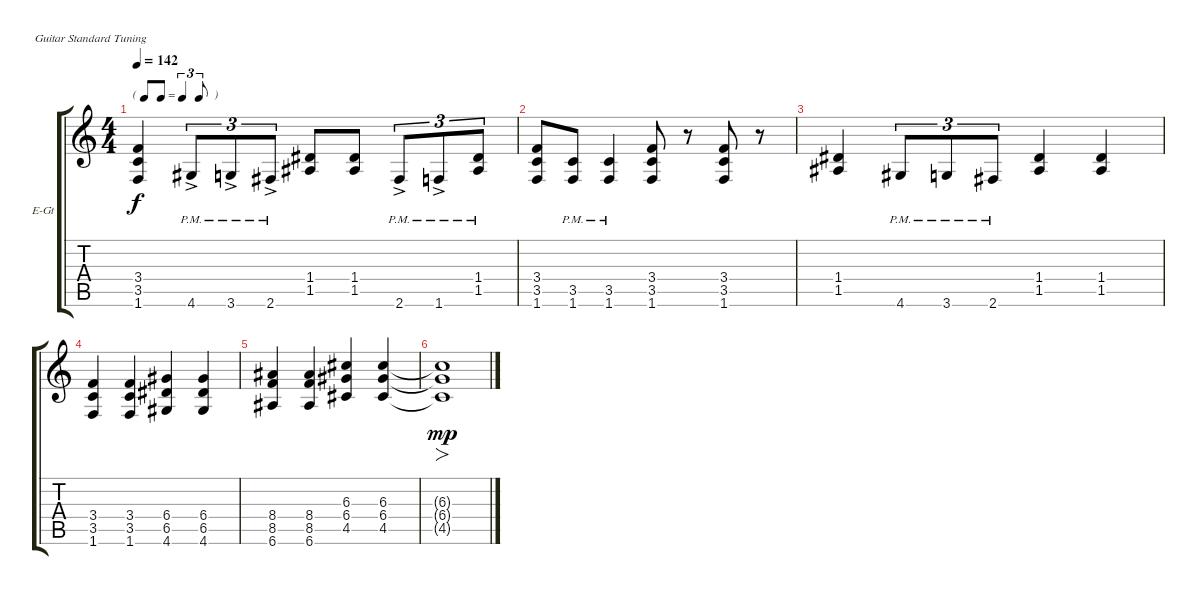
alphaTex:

\defaultSystemsLayout 4
\bracketExtendMode groupsimilarinstruments
\firstSystemTrackNameOrientation horizontal
\otherSystemsTrackNameOrientation horizontal
\track ("Rhytm Guitar" "E-Gt") {instrument overdrivenguitar}
\staff {score tabs}
\tuning (E4 B3 G3 D3 A2 E2)
\ts (4 4)
\tf triplet8th
\tempo 142
\clef g2
\ks c
(1.6 3.5 3.4).4{dy f} 4.6{ac pm}.8{tu (3 2)} 3.6{ac pm}.8{tu (3 2)} 2.6{ac pm}.8{tu (3 2)} (1.5 1.4).8 (1.4 1.5).8 2.6{ac pm}.8{tu (3 2)} 1.6{ac pm}.8{tu (3 2)} (1.5{pm} 1.4{pm}).8{tu (3 2)} |
(1.6 3.5 3.4).8 (1.6{pm} 3.5{pm}).8 (1.6{pm} 3.5{pm}).4 (1.6 3.5 3.4).8 r.8 (1.6 3.5 3.4).8 r.8 |
(1.5 1.4).4 4.6{pm}.8{tu (3 2)} 3.6{pm}.8{tu (3 2)} 2.6{pm}.8{tu (3 2)} (1.5 1.4).4 (1.4 1.5).4 |
(1.6 3.5 3.4).4 (1.6 3.5 3.4).4 (4.6 6.5 6.4).4 (4.6 6.5 6.4).4 |
(6.6 8.5 8.4).4 (6.6 8.5 8.4).4 (4.5 6.4 6.3).4 (4.5 6.3 6.4).4 |
(4.5{t} 6.4{t} 6.3{t}).1{fo dy mp}
